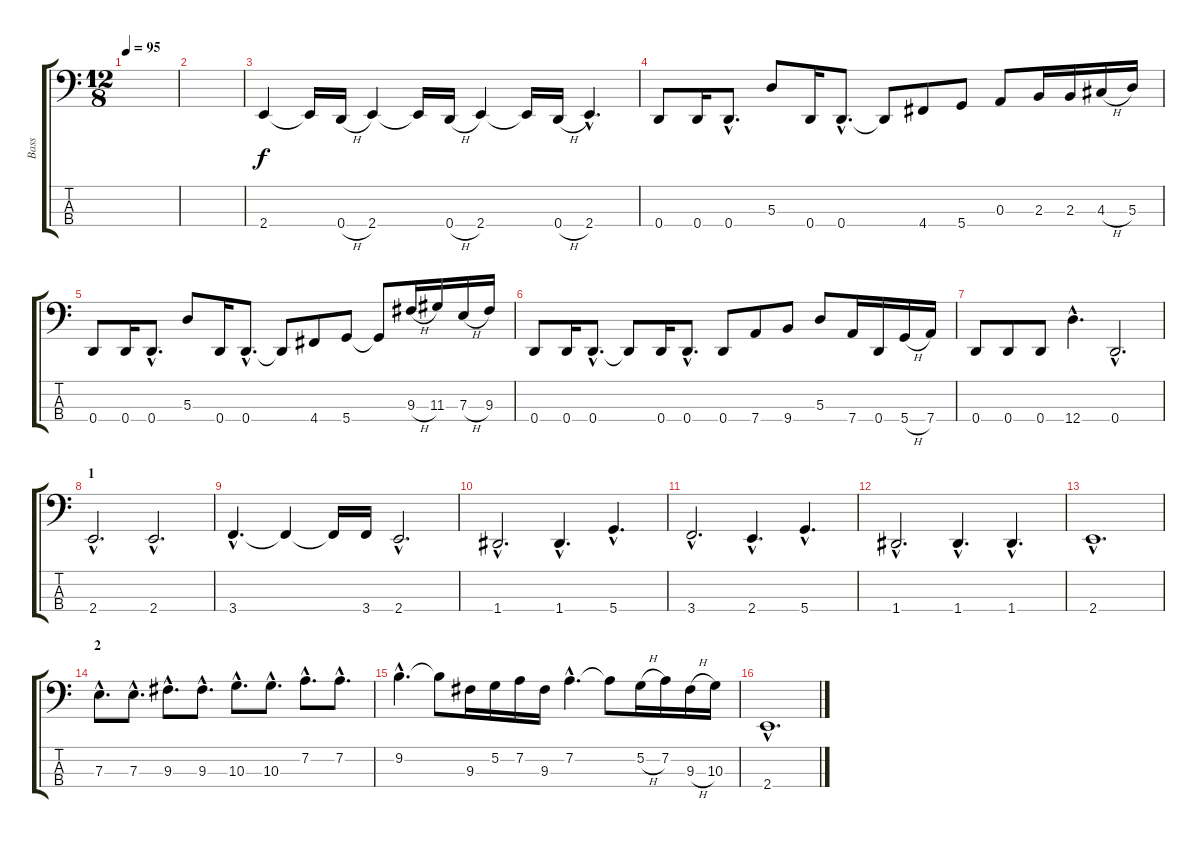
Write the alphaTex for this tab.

\track ("Bass" "Bass") {instrument electricbassfinger}
\staff {score tabs}
\tuning (G2 D2 A1 D1) {hide}
\ts (12 8)
\tempo 95
\clef f4
\ks c
|
|
2.4.4 2.4{t}.16 0.4{h}.16 2.4.4 2.4{t}.16 0.4{h}.16 2.4.4 2.4{t}.16 0.4{h}.16 2.4{hac}.4{d} |
0.4.8 0.4.16 0.4{hac}.8{d} 5.3.8 0.4.16 0.4{hac}.8{d} 0.4{t}.8 4.4.8 5.4.8 0.3.8 2.3.16 2.3.16 4.3{h}.16 5.3.16 |
0.4.8 0.4.16 0.4{hac}.8{d} 5.3.8 0.4.16 0.4{hac}.8{d} 0.4{t}.8 4.4.8 5.4.8 5.4{t}.8 9.3{h}.16 11.3.16 7.3{h}.16 9.3.16 |
0.4.8 0.4.16 0.4{hac}.8{d} 0.4{t}.8 0.4.16 0.4{hac}.8{d} 0.4.8 7.4.8 9.4.8 5.3.8 7.4.16 0.4.16 5.4{h}.16 7.4.16 |
0.4.8 0.4.8 0.4.8 12.4{hac}.4{d} 0.4{hac}.2{d} |
\section ("" "1")
2.4{hac}.2{d} 2.4{hac}.2{d} |
3.4{hac}.4{d} 3.4{t}.4 3.4{t}.16 3.4.16 2.4{hac}.2{d} |
1.4{hac}.2{d} 1.4{hac}.4{d} 5.4{hac}.4{d} |
3.4{hac}.2{d} 2.4{hac}.4{d} 5.4{hac}.4{d} |
1.4{hac}.2{d} 1.4{hac}.4{d} 1.4{hac}.4{d} |
2.4{hac}.1{d} |
\section ("" "2")
7.3{hac}.8{d} 7.3{hac}.8{d} 9.3{hac}.8{d} 9.3{hac}.8{d} 10.3{hac}.8{d} 10.3{hac}.8{d} 7.2{hac}.8{d} 7.2{hac}.8{d} |
9.2{hac}.4{d} 9.2{t}.8 9.3.16 5.2.16 7.2.16 9.3.16 7.2{hac}.4{d} 7.2{t}.8 5.2{h}.16 7.2.16 9.3{h}.16 10.3.16 |
2.4{hac}.1{d}
